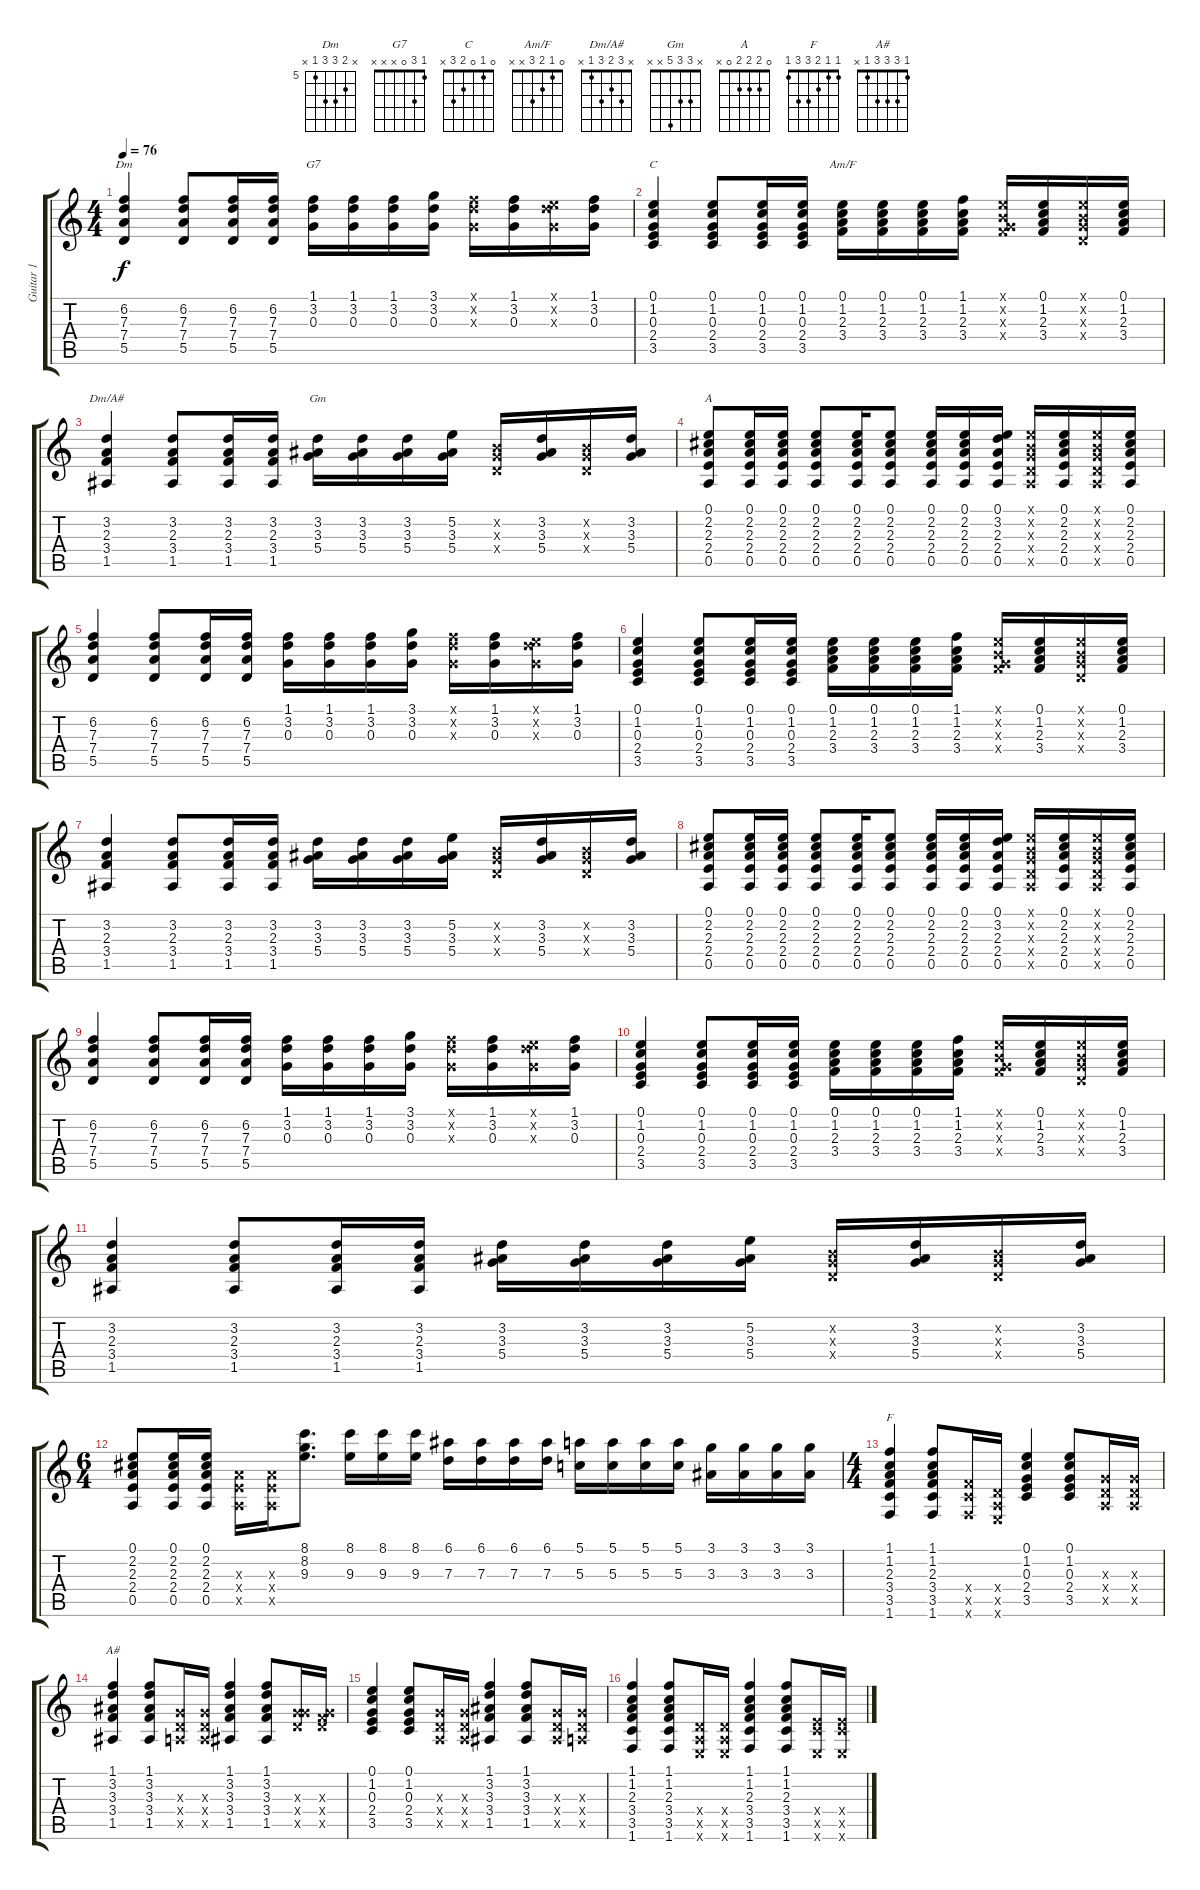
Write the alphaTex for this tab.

\track ("Guitar 1" "Guitar 1") {instrument acousticguitarsteel}
\staff {score tabs}
\tuning (E4 B3 G3 D3 A2 E2) {hide}
\chord ("Dm" x 6 7 7 5 x) {firstfret 5}
\chord ("G7" 1 3 0 x x x)
\chord ("C" 0 1 0 2 3 x)
\chord ("Am/F" 0 1 2 3 x x)
\chord ("Dm/A#" x 3 2 3 1 x)
\chord ("Gm" x 3 3 5 x x)
\chord ("A" 0 2 2 2 0 x)
\chord ("F" 1 1 2 3 3 1)
\chord ("A#" 1 3 3 3 1 x)
\ts (4 4)
\tempo 76
\clef g2
\ks c
(6.2 7.3 7.4 5.5).4{ch "Dm" dy f instrument acousticguitarsteel} (6.2 7.3 7.4 5.5).8 (6.2 7.3 7.4 5.5).16 (6.2 7.3 7.4 5.5).16 (1.1 3.2 0.3).16{ch "G7"} (1.1 3.2 0.3).16 (1.1 3.2 0.3).16 (3.1 3.2 0.3).16 (1.1{x} 3.2{x} 0.3{x}).16 (1.1 3.2 0.3).16 (0.1{x} 3.2{x} 0.3{x}).16 (1.1 3.2 0.3).16 |
(0.1 1.2 0.3 2.4 3.5).4{ch "C"} (0.1 1.2 0.3 2.4 3.5).8 (0.1 1.2 0.3 2.4 3.5).16 (0.1 1.2 0.3 2.4 3.5).16 (0.1 1.2 2.3 3.4).16{ch "Am/F"} (0.1 1.2 2.3 3.4).16 (0.1 1.2 2.3 3.4).16 (1.1 1.2 2.3 3.4).16 (0.1{x} 0.2{x} 0.3{x} 3.4{x}).16 (0.1 1.2 2.3 3.4).16 (0.1{x} 0.2{x} 0.3{x} 0.4{x}).16 (0.1 1.2 2.3 3.4).16 |
(3.2 2.3 3.4 1.5).4{ch "Dm/A#"} (3.2 2.3 3.4 1.5).8 (3.2 2.3 3.4 1.5).16 (3.2 2.3 3.4 1.5).16 (3.2 3.3 5.4).16{ch "Gm"} (3.2 3.3 5.4).16 (3.2 3.3 5.4).16 (5.2 3.3 5.4).16 (0.2{x} 0.3{x} 0.4{x}).16 (3.2 3.3 5.4).16 (0.2{x} 0.3{x} 0.4{x}).16 (3.2 3.3 5.4).16 |
(0.1 2.2 2.3 2.4 0.5).8{ch "A"} (0.1 2.2 2.3 2.4 0.5).16 (0.1 2.2 2.3 2.4 0.5).16 (0.1 2.2 2.3 2.4 0.5).8 (0.1 2.2 2.3 2.4 0.5).16 (0.1 2.2 2.3 2.4 0.5).8 (0.1 2.2 2.3 2.4 0.5).16 (0.1 2.2 2.3 2.4 0.5).16 (0.1 3.2 2.3 2.4 0.5).16 (0.1{x} 0.2{x} 0.3{x} 0.4{x} 0.5{x}).16 (0.1 2.2 2.3 2.4 0.5).16 (0.1{x} 0.2{x} 0.3{x} 0.4{x} 0.5{x}).16 (0.1 2.2 2.3 2.4 0.5).16 |
(6.2 7.3 7.4 5.5).4 (6.2 7.3 7.4 5.5).8 (6.2 7.3 7.4 5.5).16 (6.2 7.3 7.4 5.5).16 (1.1 3.2 0.3).16 (1.1 3.2 0.3).16 (1.1 3.2 0.3).16 (3.1 3.2 0.3).16 (1.1{x} 3.2{x} 0.3{x}).16 (1.1 3.2 0.3).16 (0.1{x} 3.2{x} 0.3{x}).16 (1.1 3.2 0.3).16 |
(0.1 1.2 0.3 2.4 3.5).4 (0.1 1.2 0.3 2.4 3.5).8 (0.1 1.2 0.3 2.4 3.5).16 (0.1 1.2 0.3 2.4 3.5).16 (0.1 1.2 2.3 3.4).16 (0.1 1.2 2.3 3.4).16 (0.1 1.2 2.3 3.4).16 (1.1 1.2 2.3 3.4).16 (0.1{x} 0.2{x} 0.3{x} 3.4{x}).16 (0.1 1.2 2.3 3.4).16 (0.1{x} 0.2{x} 0.3{x} 0.4{x}).16 (0.1 1.2 2.3 3.4).16 |
(3.2 2.3 3.4 1.5).4 (3.2 2.3 3.4 1.5).8 (3.2 2.3 3.4 1.5).16 (3.2 2.3 3.4 1.5).16 (3.2 3.3 5.4).16 (3.2 3.3 5.4).16 (3.2 3.3 5.4).16 (5.2 3.3 5.4).16 (0.2{x} 0.3{x} 0.4{x}).16 (3.2 3.3 5.4).16 (0.2{x} 0.3{x} 0.4{x}).16 (3.2 3.3 5.4).16 |
(0.1 2.2 2.3 2.4 0.5).8 (0.1 2.2 2.3 2.4 0.5).16 (0.1 2.2 2.3 2.4 0.5).16 (0.1 2.2 2.3 2.4 0.5).8 (0.1 2.2 2.3 2.4 0.5).16 (0.1 2.2 2.3 2.4 0.5).8 (0.1 2.2 2.3 2.4 0.5).16 (0.1 2.2 2.3 2.4 0.5).16 (0.1 3.2 2.3 2.4 0.5).16 (0.1{x} 0.2{x} 0.3{x} 0.4{x} 0.5{x}).16 (0.1 2.2 2.3 2.4 0.5).16 (0.1{x} 0.2{x} 0.3{x} 0.4{x} 0.5{x}).16 (0.1 2.2 2.3 2.4 0.5).16 |
(6.2 7.3 7.4 5.5).4 (6.2 7.3 7.4 5.5).8 (6.2 7.3 7.4 5.5).16 (6.2 7.3 7.4 5.5).16 (1.1 3.2 0.3).16 (1.1 3.2 0.3).16 (1.1 3.2 0.3).16 (3.1 3.2 0.3).16 (1.1{x} 3.2{x} 0.3{x}).16 (1.1 3.2 0.3).16 (0.1{x} 3.2{x} 0.3{x}).16 (1.1 3.2 0.3).16 |
(0.1 1.2 0.3 2.4 3.5).4 (0.1 1.2 0.3 2.4 3.5).8 (0.1 1.2 0.3 2.4 3.5).16 (0.1 1.2 0.3 2.4 3.5).16 (0.1 1.2 2.3 3.4).16 (0.1 1.2 2.3 3.4).16 (0.1 1.2 2.3 3.4).16 (1.1 1.2 2.3 3.4).16 (0.1{x} 0.2{x} 0.3{x} 3.4{x}).16 (0.1 1.2 2.3 3.4).16 (0.1{x} 0.2{x} 0.3{x} 0.4{x}).16 (0.1 1.2 2.3 3.4).16 |
(3.2 2.3 3.4 1.5).4 (3.2 2.3 3.4 1.5).8 (3.2 2.3 3.4 1.5).16 (3.2 2.3 3.4 1.5).16 (3.2 3.3 5.4).16 (3.2 3.3 5.4).16 (3.2 3.3 5.4).16 (5.2 3.3 5.4).16 (0.2{x} 0.3{x} 0.4{x}).16 (3.2 3.3 5.4).16 (0.2{x} 0.3{x} 0.4{x}).16 (3.2 3.3 5.4).16 |
\ts (6 4)
(0.1 2.2 2.3 2.4 0.5).8 (0.1 2.2 2.3 2.4 0.5).16 (0.1 2.2 2.3 2.4 0.5).16 (2.3{x} 2.4{x} 0.5{x}).16 (2.3{x} 2.4{x} 0.5{x}).16 (8.1 8.2 9.3).8{d} (8.1 9.3).16 (8.1 9.3).16 (8.1 9.3).16 (6.1 7.3).16 (6.1 7.3).16 (6.1 7.3).16 (6.1 7.3).16 (5.1 5.3).16 (5.1 5.3).16 (5.1 5.3).16 (5.1 5.3).16 (3.1 3.3).16 (3.1 3.3).16 (3.1 3.3).16 (3.1 3.3).16 |
\ts (4 4)
(1.1 1.2 2.3 3.4 3.5 1.6).4{ch "F"} (1.1 1.2 2.3 3.4 3.5 1.6).8 (3.4{x} 3.5{x} 1.6{x}).16 (0.4{x} 0.5{x} 0.6{x}).16 (0.1 1.2 0.3 2.4 3.5).4 (0.1 1.2 0.3 2.4 3.5).8 (0.3{x} 0.4{x} 0.5{x}).16 (0.3{x} 0.4{x} 0.5{x}).16 |
(1.1 3.2 3.3 3.4 1.5).4{ch "A#"} (1.1 3.2 3.3 3.4 1.5).8 (0.3{x} 0.4{x} 0.5{x}).16 (0.3{x} 0.4{x} 0.5{x}).16 (1.1 3.2 3.3 3.4 1.5).4 (1.1 3.2 3.3 3.4 1.5).8 (0.3{x} 0.4{x} 10.5{x}).16 (0.3{x} 0.4{x} 8.5{x}).16 |
(0.1 1.2 0.3 2.4 3.5).4 (0.1 1.2 0.3 2.4 3.5).8 (0.3{x} 0.4{x} 0.5{x}).16 (0.3{x} 0.4{x} 0.5{x}).16 (1.1 3.2 3.3 3.4 1.5).4 (1.1 3.2 3.3 3.4 1.5).8 (0.3{x} 0.4{x} 1.5{x}).16 (0.3{x} 0.4{x} 0.5{x}).16 |
(1.1 1.2 2.3 3.4 3.5 1.6).4 (1.1 1.2 2.3 3.4 3.5 1.6).8 (0.4{x} 0.5{x} 0.6{x}).16 (0.4{x} 0.5{x} 0.6{x}).16 (1.1 1.2 2.3 3.4 3.5 1.6).4 (1.1 1.2 2.3 3.4 3.5 1.6).8 (2.4{x} 3.5{x} 0.6{x}).16 (2.4{x} 3.5{x} 0.6{x}).16
